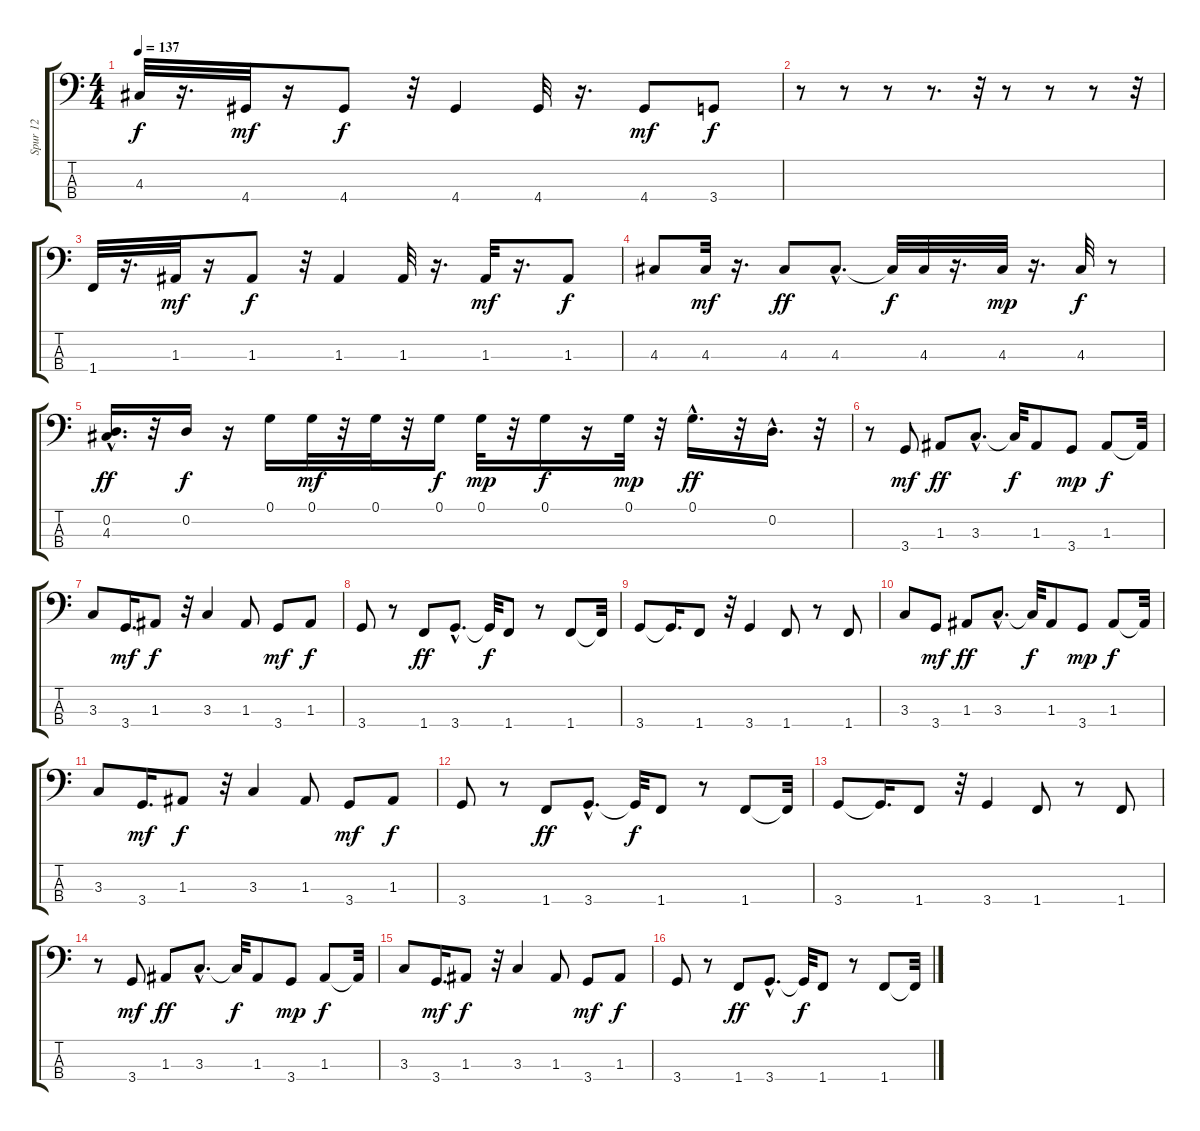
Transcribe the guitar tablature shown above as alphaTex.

\track ("Spur 12" "Spur 12") {instrument synthbass1}
\staff {score tabs}
\tuning (G2 D2 A1 E1) {hide}
\ts (4 4)
\tempo 137
\clef f4
\ks c
4.3.32{dy f} r.16{d} 4.4.32{dy mf} r.16 4.4.8{dy f} r.32 4.4.4 4.4.32 r.16{d} 4.4.8{dy mf} 3.4.8{dy f} |
r.8 r.8 r.8 r.8{d} r.32 r.8 r.8 r.8 r.32 |
1.4.32 r.16{d} 1.3.32{dy mf} r.16 1.3.8{dy f} r.32 1.3.4 1.3.32 r.16{d} 1.3.32{dy mf} r.16{d} 1.3.8{dy f} |
4.3.8 4.3.32{dy mf} r.16{d} 4.3.8{dy ff} 4.3{hac}.8{d} 4.3{t}.32{dy f} 4.3.32 r.16{d} 4.3.32{dy mp} r.16{d} 4.3.32{dy f} r.8 |
(0.2{hac} 4.3).16{d dy ff} r.32 0.2.16{dy f} r.16 0.1.16 0.1.32{dy mf} r.32 0.1.32 r.32 0.1.16{dy f} 0.1.32{dy mp} r.32 0.1.16{dy f} r.16 0.1.32{dy mp} r.32 0.1{hac}.16{d dy ff} r.32 0.2{hac}.16{d} r.32 |
r.8 3.4.8{dy mf} 1.3.8{dy ff} 3.3{hac}.8{d} 3.3{t}.32{dy f} 1.3.8 3.4.8{dy mp} 1.3.8{dy f} 1.3{t}.32 |
3.3.8 3.4.16{d dy mf} 1.3.8{dy f} r.32 3.3.4 1.3.8 3.4.8{dy mf} 1.3.8{dy f} |
3.4.8 r.8 1.4.8{dy ff} 3.4{hac}.8{d} 3.4{t}.32{dy f} 1.4.8 r.8 1.4.8 1.4{t}.32 |
3.4.8 3.4{t}.16{d} 1.4.8 r.32 3.4.4 1.4.8 r.8 1.4.8 |
3.3.8 3.4.8{dy mf} 1.3.8{dy ff} 3.3{hac}.8{d} 3.3{t}.32{dy f} 1.3.8 3.4.8{dy mp} 1.3.8{dy f} 1.3{t}.32 |
3.3.8 3.4.16{d dy mf} 1.3.8{dy f} r.32 3.3.4 1.3.8 3.4.8{dy mf} 1.3.8{dy f} |
3.4.8 r.8 1.4.8{dy ff} 3.4{hac}.8{d} 3.4{t}.32{dy f} 1.4.8 r.8 1.4.8 1.4{t}.32 |
3.4.8 3.4{t}.16{d} 1.4.8 r.32 3.4.4 1.4.8 r.8 1.4.8 |
r.8 3.4.8{dy mf} 1.3.8{dy ff} 3.3{hac}.8{d} 3.3{t}.32{dy f} 1.3.8 3.4.8{dy mp} 1.3.8{dy f} 1.3{t}.32 |
3.3.8 3.4.16{d dy mf} 1.3.8{dy f} r.32 3.3.4 1.3.8 3.4.8{dy mf} 1.3.8{dy f} |
3.4.8 r.8 1.4.8{dy ff} 3.4{hac}.8{d} 3.4{t}.32{dy f} 1.4.8 r.8 1.4.8 1.4{t}.32
